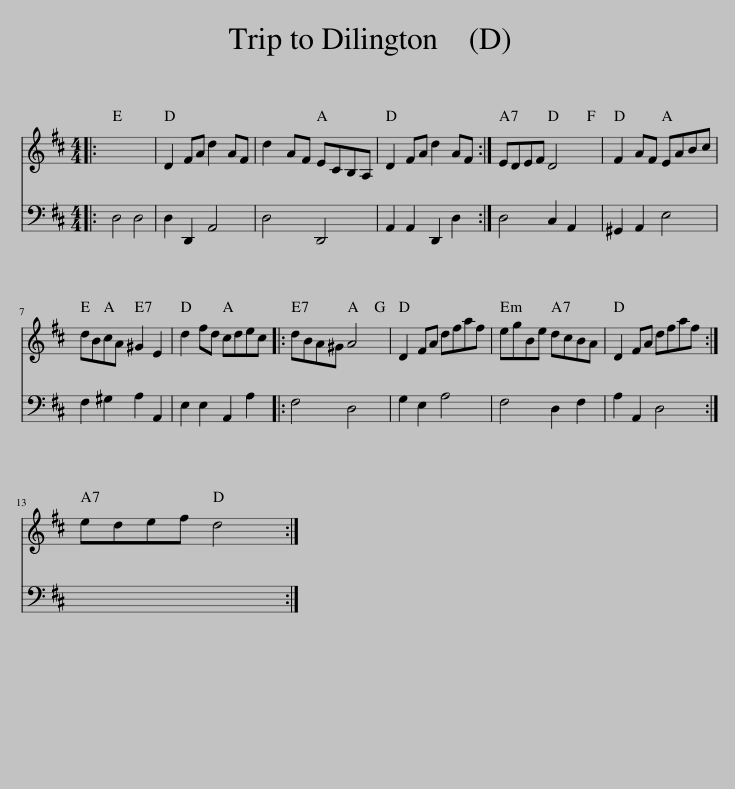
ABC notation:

X:1
%%score 1 2
L:1/8
M:4/4
I:linebreak $
K:D
V:1 treble
V:2 bass
V:1
|: x8 | D2 FA d2 AF | d2 AF ECB,A, | D2 FA d2 AF :| EDEF D4 | %5
 F2 AF EABc |$ dBcA ^G2 E2 | d2 fd cdec |: dBA^G A4 | D2 FA dfaf | %10
 egBe dcBA | D2 FA dfaf :|$ edef d4 :| %13
V:2
|: D,4 D,4 | D,2 D,,2 A,,4 | D,4 D,,4 | A,,2 A,,2 D,,2 D,2 :| D,4 C,2 A,,2 | %5
 ^G,,2 A,,2 E,4 |$ F,2 ^G,2 A,2 A,,2 | E,2 E,2 A,,2 A,2 |: F,4 D,4 | G,2 E,2 A,4 | %10
 F,4 D,2 F,2 | A,2 A,,2 D,4 :|$ x8 :| %13
